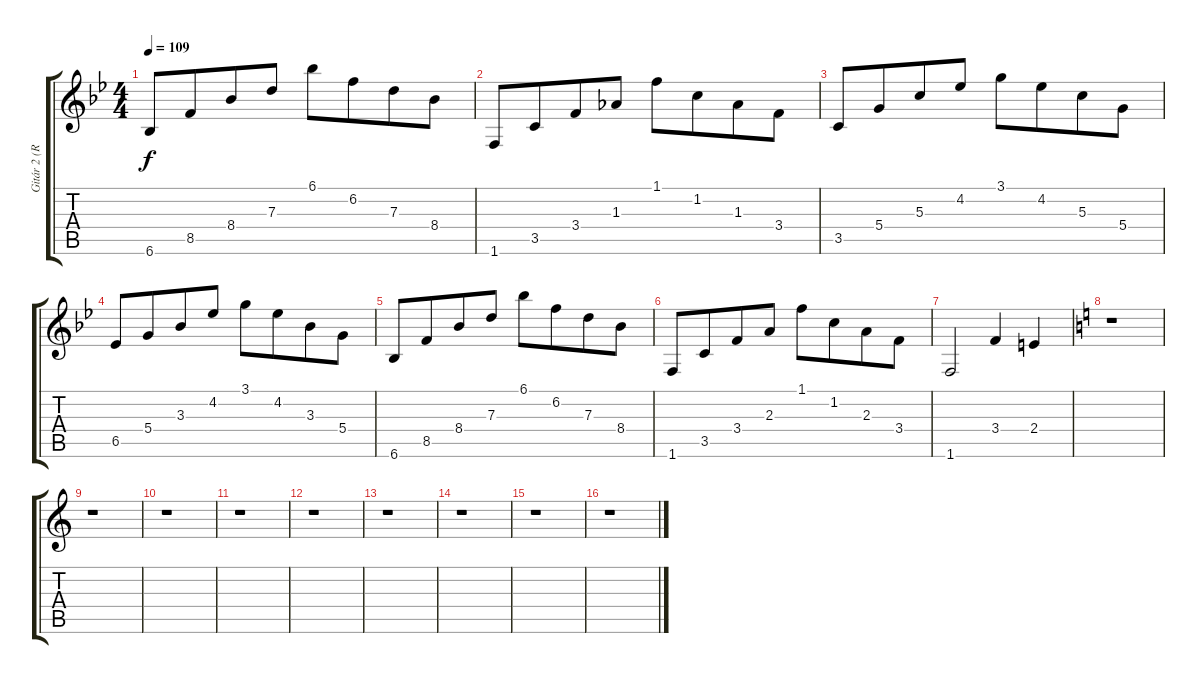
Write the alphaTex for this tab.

\track ("Gitár 2 (Ritchie Blackmore)" "Gitár 2 (R") {instrument electricguitarclean}
\staff {score tabs}
\tuning (E4 B3 G3 D3 A2 E2) {hide}
\ts (4 4)
\tempo 109
\clef g2
\ks bb
6.6.8{dy f} 8.5.8{beam merge} 8.4.8 7.3.8 6.1.8 6.2.8{beam merge} 7.3.8 8.4.8 |
1.6.8 3.5.8{beam merge} 3.4.8 1.3.8 1.1.8 1.2.8{beam merge} 1.3.8 3.4.8 |
3.5.8 5.4.8{beam merge} 5.3.8 4.2.8 3.1.8 4.2.8{beam merge} 5.3.8 5.4.8 |
6.5.8 5.4.8{beam merge} 3.3.8 4.2.8 3.1.8 4.2.8{beam merge} 3.3.8 5.4.8 |
6.6.8 8.5.8{beam merge} 8.4.8 7.3.8 6.1.8 6.2.8{beam merge} 7.3.8 8.4.8 |
1.6.8 3.5.8{beam merge} 3.4.8 2.3.8{beam split} 1.1.8 1.2.8{beam merge} 2.3.8 3.4.8 |
1.6.2 3.4.4 2.4.4 |
\ks c
r.1 |
r.1 |
r.1 |
r.1 |
r.1 |
r.1 |
r.1 |
r.1 |
r.1
